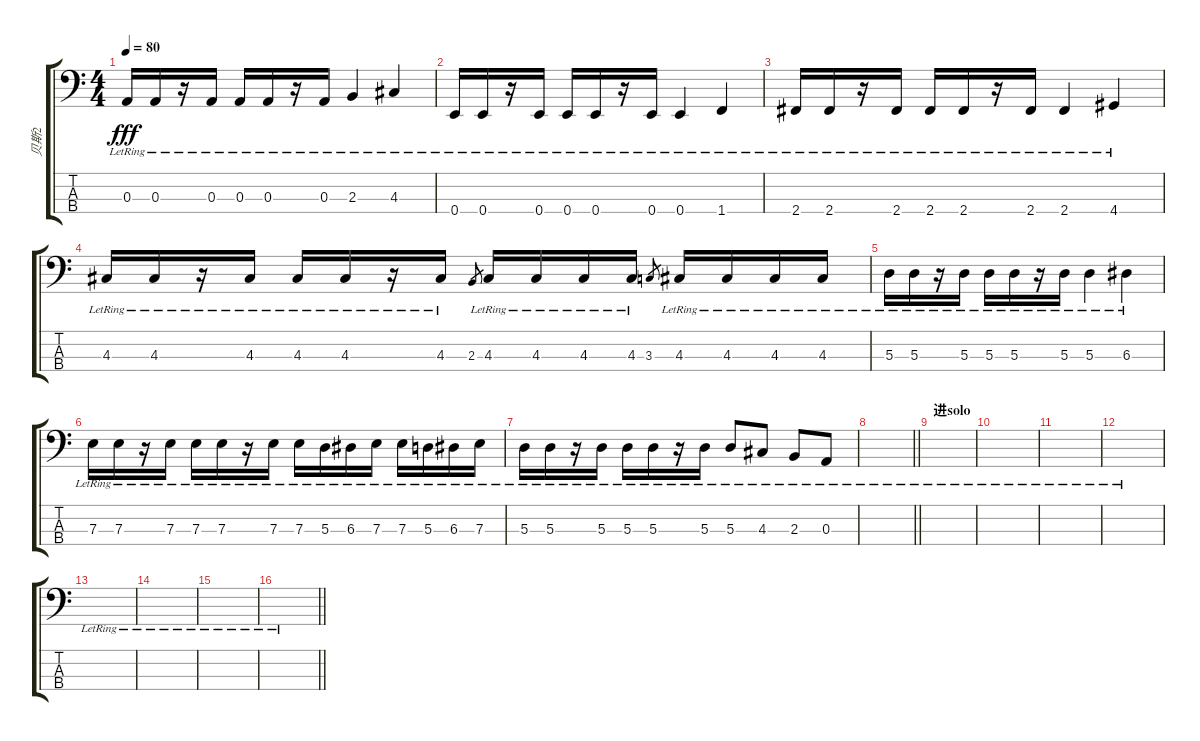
\track ("贝斯2" "贝斯2") {instrument electricbassfinger}
\staff {score tabs}
\tuning (G2 D2 A1 E1) {hide}
\ts (4 4)
\tempo 80
\clef f4
\ks c
0.3{lr}.16{dy fff balance 16} 0.3{lr}.16 r.16 0.3{lr}.16 0.3{lr}.16 0.3{lr}.16 r.16 0.3{lr}.16 2.3{lr}.4 4.3{lr}.4 |
0.4{lr}.16{balance 0} 0.4{lr}.16 r.16 0.4{lr}.16 0.4{lr}.16 0.4{lr}.16 r.16 0.4{lr}.16 0.4{lr}.4 1.4{lr}.4 |
2.4{lr}.16{balance 16} 2.4{lr}.16 r.16 2.4{lr}.16 2.4{lr}.16 2.4{lr}.16 r.16 2.4{lr}.16 2.4{lr}.4 4.4{lr}.4 |
4.3{lr}.16{balance 0} 4.3{lr}.16 r.16 4.3{lr}.16 4.3{lr}.16 4.3{lr}.16 r.16 4.3{lr}.16 2.3.8{gr} 4.3{lr}.16 4.3{lr}.16 4.3{lr}.16 4.3{lr}.16 3.3.8{gr} 4.3{lr}.16 4.3{lr}.16 4.3{lr}.16 4.3{lr}.16 |
5.3{lr}.16{balance 16} 5.3{lr}.16 r.16 5.3{lr}.16 5.3{lr}.16 5.3{lr}.16 r.16 5.3{lr}.16 5.3{lr}.4 6.3{lr}.4 |
7.3{lr}.16{balance 0} 7.3{lr}.16 r.16 7.3{lr}.16 7.3{lr}.16 7.3{lr}.16 r.16 7.3{lr}.16 7.3{lr}.16 5.3{lr}.16 6.3{lr}.16 7.3{lr}.16 7.3{lr}.16 5.3{lr}.16 6.3{lr}.16 7.3{lr}.16 |
5.3{lr}.16{balance 16} 5.3{lr}.16 r.16 5.3{lr}.16 5.3{lr}.16 5.3{lr}.16 r.16 5.3{lr}.16 5.3{lr}.8 4.3{lr}.8 2.3{lr}.8 0.3{lr}.8 |
\barLineRight lightlight
|
\section ("" "进solo")
|
|
|
|
|
|
|
\barLineRight lightlight
